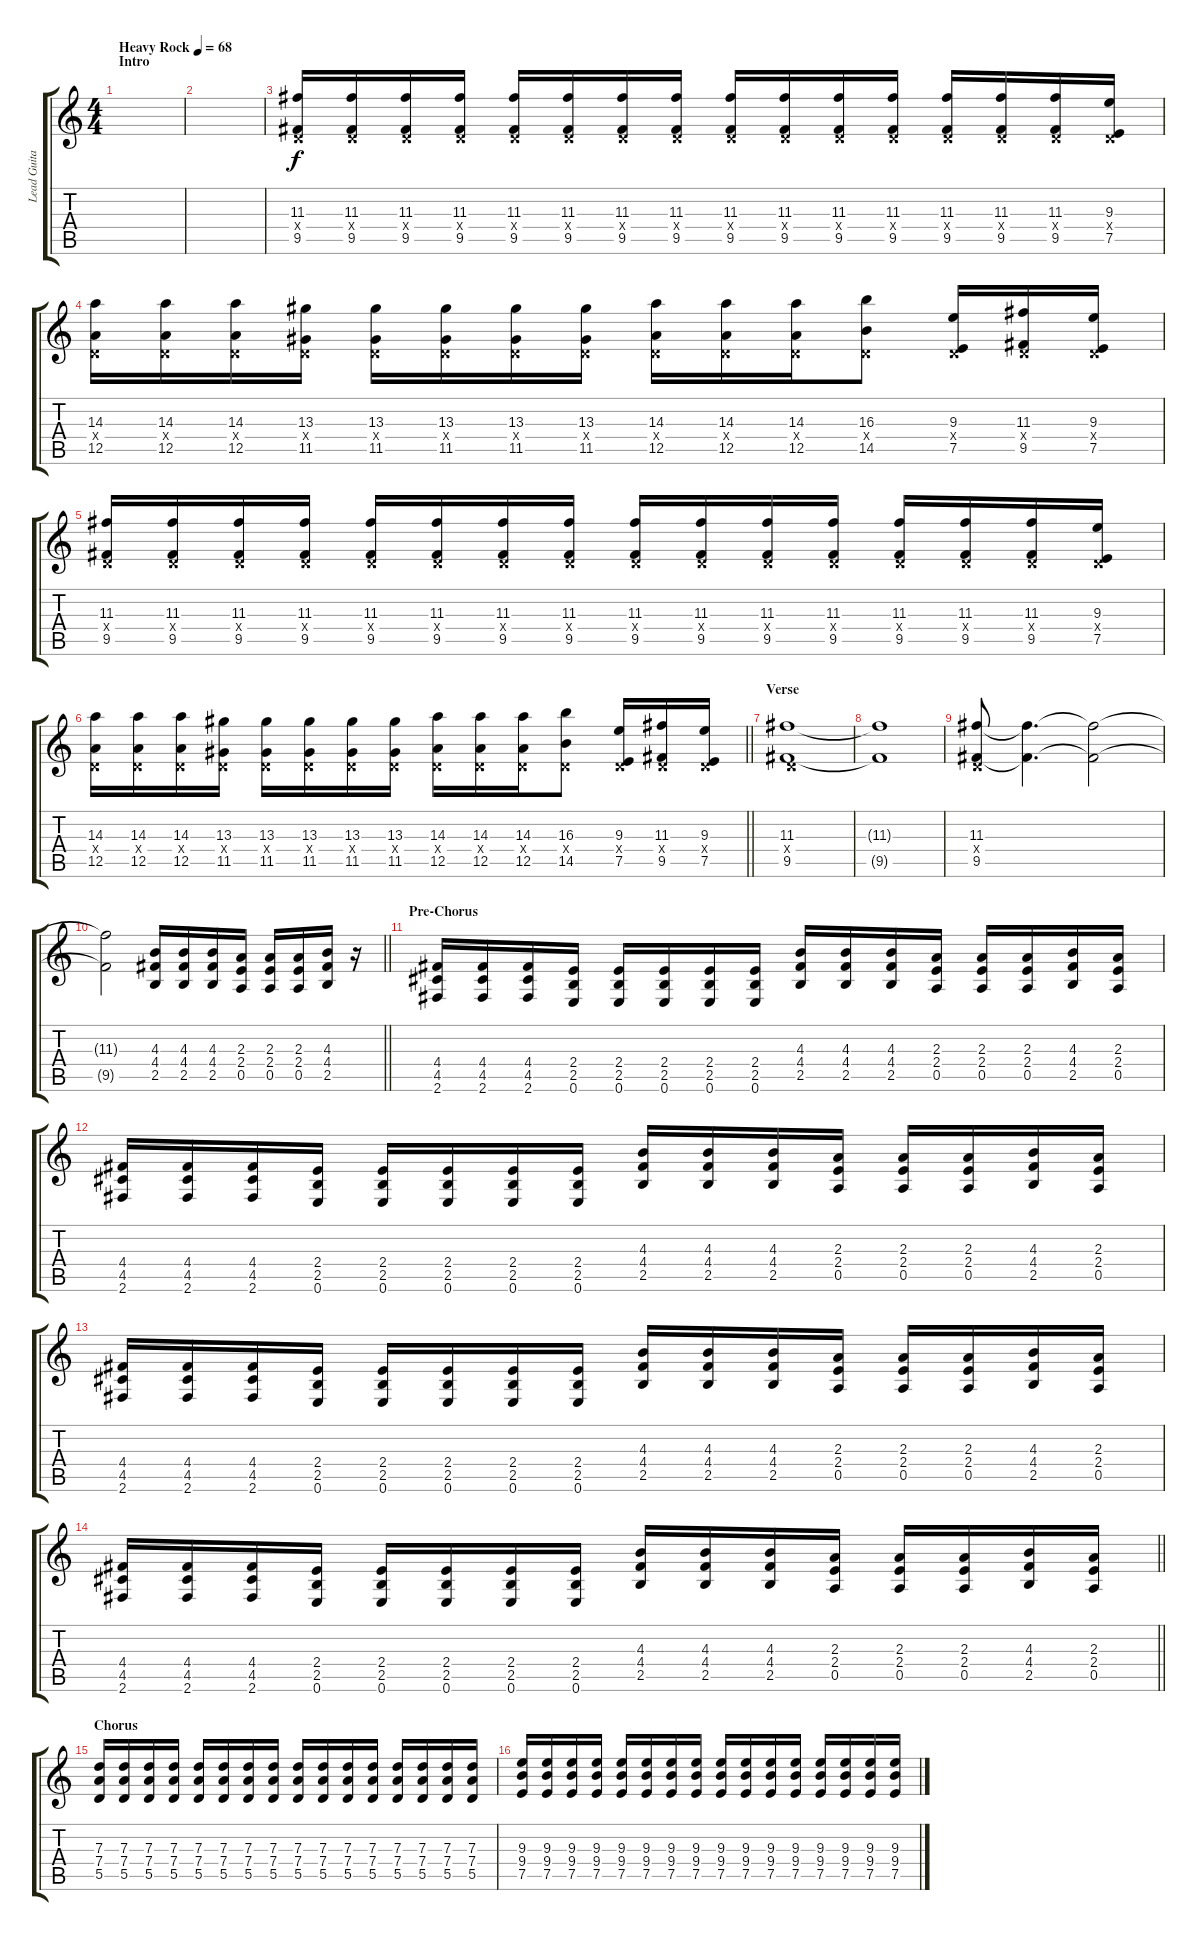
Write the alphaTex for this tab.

\track ("Lead Guitar" "Lead Guita") {instrument overdrivenguitar}
\staff {score tabs}
\tuning (E4 B3 G3 D3 A2 E2) {hide}
\ts (4 4)
\section ("" "Intro")
\tempo (68 "Heavy Rock")
\clef g2
\ks c
|
|
(11.3 0.4{x} 9.5).16 (11.3 0.4{x} 9.5).16 (11.3 0.4{x} 9.5).16 (11.3 0.4{x} 9.5).16 (11.3 0.4{x} 9.5).16 (11.3 0.4{x} 9.5).16 (11.3 0.4{x} 9.5).16 (11.3 0.4{x} 9.5).16 (11.3 0.4{x} 9.5).16 (11.3 0.4{x} 9.5).16 (11.3 0.4{x} 9.5).16 (11.3 0.4{x} 9.5).16 (11.3 0.4{x} 9.5).16 (11.3 0.4{x} 9.5).16 (11.3 0.4{x} 9.5).16 (9.3 0.4{x} 7.5).16 |
(14.3 0.4{x} 12.5).16 (14.3 0.4{x} 12.5).16 (14.3 0.4{x} 12.5).16 (13.3 0.4{x} 11.5).16 (13.3 0.4{x} 11.5).16 (13.3 0.4{x} 11.5).16 (13.3 0.4{x} 11.5).16 (13.3 0.4{x} 11.5).16 (14.3 0.4{x} 12.5).16 (14.3 0.4{x} 12.5).16 (14.3 0.4{x} 12.5).16 (16.3 0.4{x} 14.5).8 (9.3 0.4{x} 7.5).16 (11.3 0.4{x} 9.5).16 (9.3 0.4{x} 7.5).16 |
(11.3 0.4{x} 9.5).16 (11.3 0.4{x} 9.5).16 (11.3 0.4{x} 9.5).16 (11.3 0.4{x} 9.5).16 (11.3 0.4{x} 9.5).16 (11.3 0.4{x} 9.5).16 (11.3 0.4{x} 9.5).16 (11.3 0.4{x} 9.5).16 (11.3 0.4{x} 9.5).16 (11.3 0.4{x} 9.5).16 (11.3 0.4{x} 9.5).16 (11.3 0.4{x} 9.5).16 (11.3 0.4{x} 9.5).16 (11.3 0.4{x} 9.5).16 (11.3 0.4{x} 9.5).16 (9.3 0.4{x} 7.5).16 |
\barLineRight lightlight
(14.3 0.4{x} 12.5).16 (14.3 0.4{x} 12.5).16 (14.3 0.4{x} 12.5).16 (13.3 0.4{x} 11.5).16 (13.3 0.4{x} 11.5).16 (13.3 0.4{x} 11.5).16 (13.3 0.4{x} 11.5).16 (13.3 0.4{x} 11.5).16 (14.3 0.4{x} 12.5).16 (14.3 0.4{x} 12.5).16 (14.3 0.4{x} 12.5).16 (16.3 0.4{x} 14.5).8 (9.3 0.4{x} 7.5).16 (11.3 0.4{x} 9.5).16 (9.3 0.4{x} 7.5).16 |
\section ("" "Verse")
(11.3 0.4{x} 9.5).1{volume 8} |
(11.3{t} 9.5{t}).1 |
(11.3 0.4{x} 9.5).8{volume 16} (11.3{t} 9.5{t}).4{d volume 8} (11.3{t} 9.5{t}).2 |
\barLineRight lightlight
(11.3{t} 9.5{t}).2 (4.3 4.4 2.5).16{volume 16} (4.3 4.4 2.5).16 (4.3 4.4 2.5).16 (2.3 2.4 0.5).16 (2.3 2.4 0.5).16 (2.3 2.4 0.5).16 (4.3 4.4 2.5).16 r.16 |
\section ("" "Pre-Chorus")
(4.4 4.5 2.6).16 (4.4 4.5 2.6).16 (4.4 4.5 2.6).16 (2.4 2.5 0.6).16 (2.4 2.5 0.6).16 (2.4 2.5 0.6).16 (2.4 2.5 0.6).16 (2.4 2.5 0.6).16 (4.3 4.4 2.5).16 (4.3 4.4 2.5).16 (4.3 4.4 2.5).16 (2.3 2.4 0.5).16 (2.3 2.4 0.5).16 (2.3 2.4 0.5).16 (4.3 4.4 2.5).16 (2.3 2.4 0.5).16 |
(4.4 4.5 2.6).16 (4.4 4.5 2.6).16 (4.4 4.5 2.6).16 (2.4 2.5 0.6).16 (2.4 2.5 0.6).16 (2.4 2.5 0.6).16 (2.4 2.5 0.6).16 (2.4 2.5 0.6).16 (4.3 4.4 2.5).16 (4.3 4.4 2.5).16 (4.3 4.4 2.5).16 (2.3 2.4 0.5).16 (2.3 2.4 0.5).16 (2.3 2.4 0.5).16 (4.3 4.4 2.5).16 (2.3 2.4 0.5).16 |
(4.4 4.5 2.6).16 (4.4 4.5 2.6).16 (4.4 4.5 2.6).16 (2.4 2.5 0.6).16 (2.4 2.5 0.6).16 (2.4 2.5 0.6).16 (2.4 2.5 0.6).16 (2.4 2.5 0.6).16 (4.3 4.4 2.5).16 (4.3 4.4 2.5).16 (4.3 4.4 2.5).16 (2.3 2.4 0.5).16 (2.3 2.4 0.5).16 (2.3 2.4 0.5).16 (4.3 4.4 2.5).16 (2.3 2.4 0.5).16 |
\barLineRight lightlight
(4.4 4.5 2.6).16 (4.4 4.5 2.6).16 (4.4 4.5 2.6).16 (2.4 2.5 0.6).16 (2.4 2.5 0.6).16 (2.4 2.5 0.6).16 (2.4 2.5 0.6).16 (2.4 2.5 0.6).16 (4.3 4.4 2.5).16 (4.3 4.4 2.5).16 (4.3 4.4 2.5).16 (2.3 2.4 0.5).16 (2.3 2.4 0.5).16 (2.3 2.4 0.5).16 (4.3 4.4 2.5).16 (2.3 2.4 0.5).16 |
\section ("" "Chorus")
(7.3 7.4 5.5).16 (7.3 7.4 5.5).16 (7.3 7.4 5.5).16 (7.3 7.4 5.5).16 (7.3 7.4 5.5).16 (7.3 7.4 5.5).16 (7.3 7.4 5.5).16 (7.3 7.4 5.5).16 (7.3 7.4 5.5).16 (7.3 7.4 5.5).16 (7.3 7.4 5.5).16 (7.3 7.4 5.5).16 (7.3 7.4 5.5).16 (7.3 7.4 5.5).16 (7.3 7.4 5.5).16 (7.3 7.4 5.5).16 |
(9.3 9.4 7.5).16 (9.3 9.4 7.5).16 (9.3 9.4 7.5).16 (9.3 9.4 7.5).16 (9.3 9.4 7.5).16 (9.3 9.4 7.5).16 (9.3 9.4 7.5).16 (9.3 9.4 7.5).16 (9.3 9.4 7.5).16 (9.3 9.4 7.5).16 (9.3 9.4 7.5).16 (9.3 9.4 7.5).16 (9.3 9.4 7.5).16 (9.3 9.4 7.5).16 (9.3 9.4 7.5).16 (9.3 9.4 7.5).16
